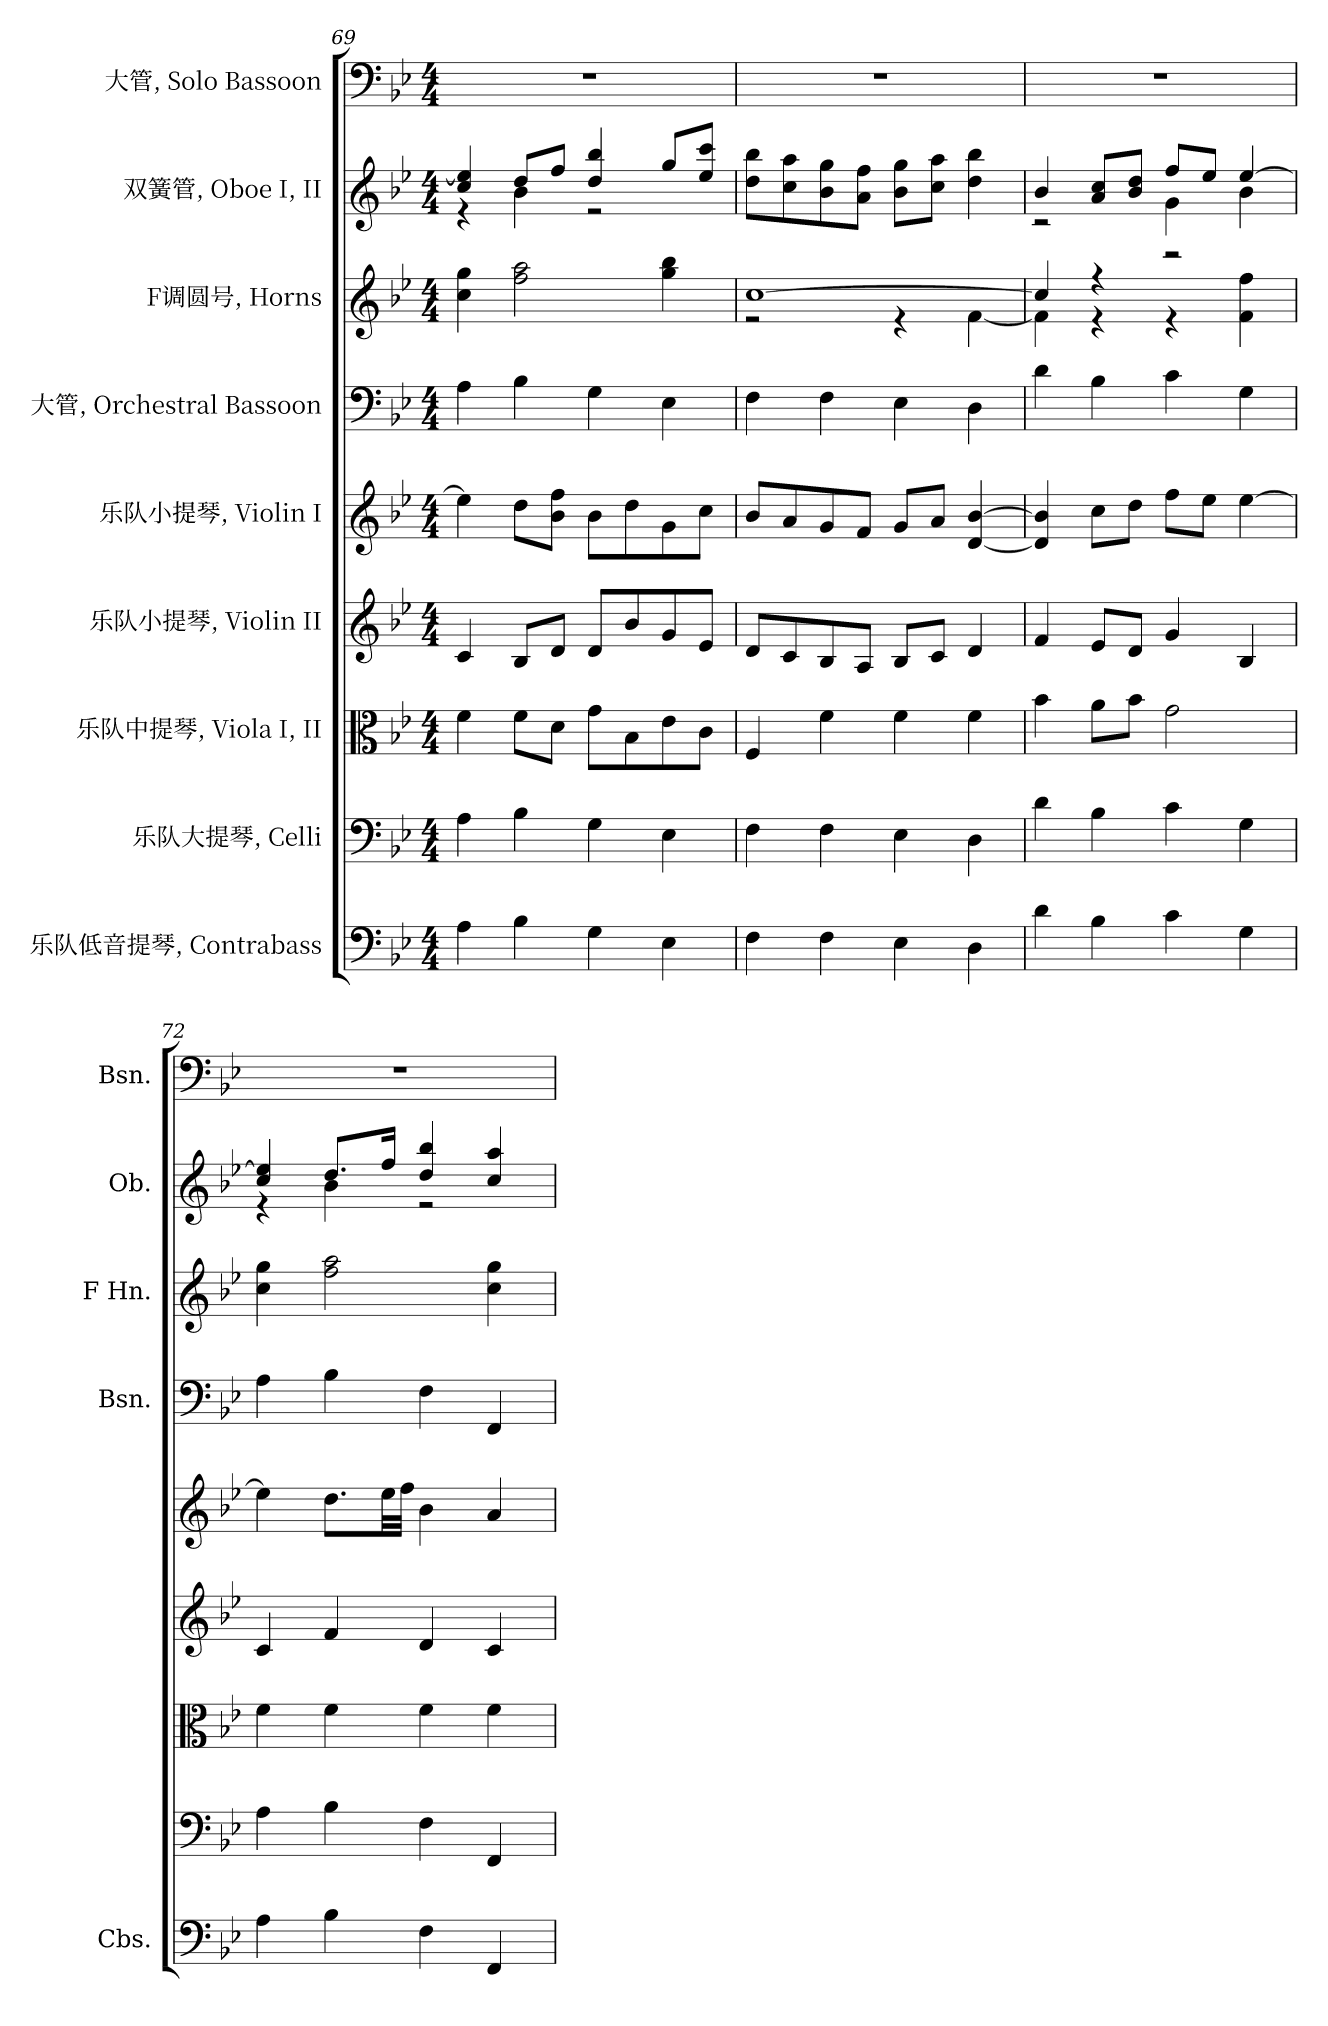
**kern	**kern	**kern	**kern	**kern	**kern	**kern	**kern	**kern
*part9	*part8	*part7	*part6	*part5	*part4	*part3	*part2	*part1
*staff9	*staff8	*staff7	*staff6	*staff5	*staff4	*staff3	*staff2	*staff1
*I"乐队低音提琴, Contrabass	*I"乐队大提琴, Celli	*I"乐队中提琴, Viola I, II	*I"乐队小提琴, Violin II	*I"乐队小提琴, Violin I	*I"大管, Orchestral Bassoon	*I"F调圆号, Horns	*I"双簧管, Oboe I, II	*I"大管, Solo Bassoon
*I'Cbs.	*	*	*	*	*I'Bsn.	*I'F Hn.	*I'Ob.	*I'Bsn.
*clefF4	*clefF4	*clefC3	*clefG2	*clefG2	*clefF4	*clefG2	*clefG2	*clefF4
*ITrd7c12	*	*	*	*	*	*ITrd4c7	*	*
*k[b-e-]	*k[b-e-]	*k[b-e-]	*k[b-e-]	*k[b-e-]	*k[b-e-]	*k[b-e-a-]	*k[b-e-]	*k[b-e-]
*M4/4	*M4/4	*M4/4	*M4/4	*M4/4	*M4/4	*M4/4	*M4/4	*M4/4
=69	=69	=69	=69	=69	=69	=69	=69	=69
*	*	*	*	*	*	*	*^	*
4AA\	4A\	4f\	4c/	4ee-\]	4A\	4f\ 4cc\	4cc/ 4ee-/]	4r	1r
4BB-\	4B-\	8f\L	8B-/L	8dd\L	4B-\	2b-\ 2dd\	8dd/L	4b-\	.
.	.	8d\J	8d/J	8b-\ 8ff\J	.	.	8ff/J	.	.
4GG\	4G\	8g\L	8d/L	8b-\L	4G\	.	4dd/ 4bb-/	2r	.
.	.	8B-\	8b-/	8dd\	.	.	.	.	.
4EE-\	4E-\	8e-\	8g/	8g\	4E-\	4cc\ 4ee-\	8gg/L	.	.
.	.	8c\J	8e-/J	8cc\J	.	.	8ee-/ 8ccc/J	.	.
*	*	*	*	*	*	*	*v	*v	*
=70	=70	=70	=70	=70	=70	=70	=70	=70
*	*	*	*	*	*	*^	*	*
4FF\	4F\	4F/	8d/L	8b-/L	4F\	[1f	2r	8dd\ 8bb-\L	1r
.	.	.	8c/	8a/	.	.	.	8cc\ 8aa\	.
4FF\	4F\	4f\	8B-/	8g/	4F\	.	.	8b-\ 8gg\	.
.	.	.	8A/J	8f/J	.	.	.	8a\ 8ff\J	.
4EE-\	4E-\	4f\	8B-/L	8g/L	4E-\	.	4r	8b-\ 8gg\L	.
.	.	.	8c/J	8a/J	.	.	.	8cc\ 8aa\J	.
4DD\	4D\	4f\	4d/	[4d/ [4b-/	4D\	.	[4B-\	4dd\ 4bb-\	.
=71	=71	=71	=71	=71	=71	=71	=71	=71	=71
*	*	*	*	*	*	*	*	*^	*
4D\	4d\	4b-\	4f/	4d/] 4b-/]	4d\	4f/]	4B-\]	4b-/	2r	1r
4BB-\	4B-\	8a\L	8e-/L	8cc\L	4B-\	4r	4r	8a/ 8cc/L	.	.
.	.	8b-\J	8d/J	8dd\J	.	.	.	8b-/ 8dd/J	.	.
4C\	4c\	2g\	4g/	8ff\L	4c\	2r	4r	8ff/L	4g\	.
.	.	.	.	8ee-\J	.	.	.	8ee-/J	.	.
4GG\	4G\	.	4B-/	[4ee-\	4G\	.	4B-\ 4b-\	[4ee-/	4b-\	.
*	*	*	*	*	*	*v	*v	*	*	*
=72	=72	=72	=72	=72	=72	=72	=72	=72	=72
4AA\	4A\	4f\	4c/	4ee-\]	4A\	4f\ 4cc\	4cc/ 4ee-/]	4r	1r
4BB-\	4B-\	4f\	4f/	8.dd\L	4B-\	2b-\ 2dd\	8.dd/L	4b-\	.
.	.	.	.	32ee-\LL	.	.	16ff/Jk	.	.
.	.	.	.	32ff\JJJ	.	.	.	.	.
4FF\	4F\	4f\	4d/	4b-\	4F\	.	4dd/ 4bb-/	2r	.
4FFF/	4FF/	4f\	4c/	4a/	4FF/	4f\ 4cc\	4cc/ 4aa/	.	.
*	*	*	*	*	*	*	*v	*v	*
=	=	=	=	=	=	=	=	=
*-	*-	*-	*-	*-	*-	*-	*-	*-
